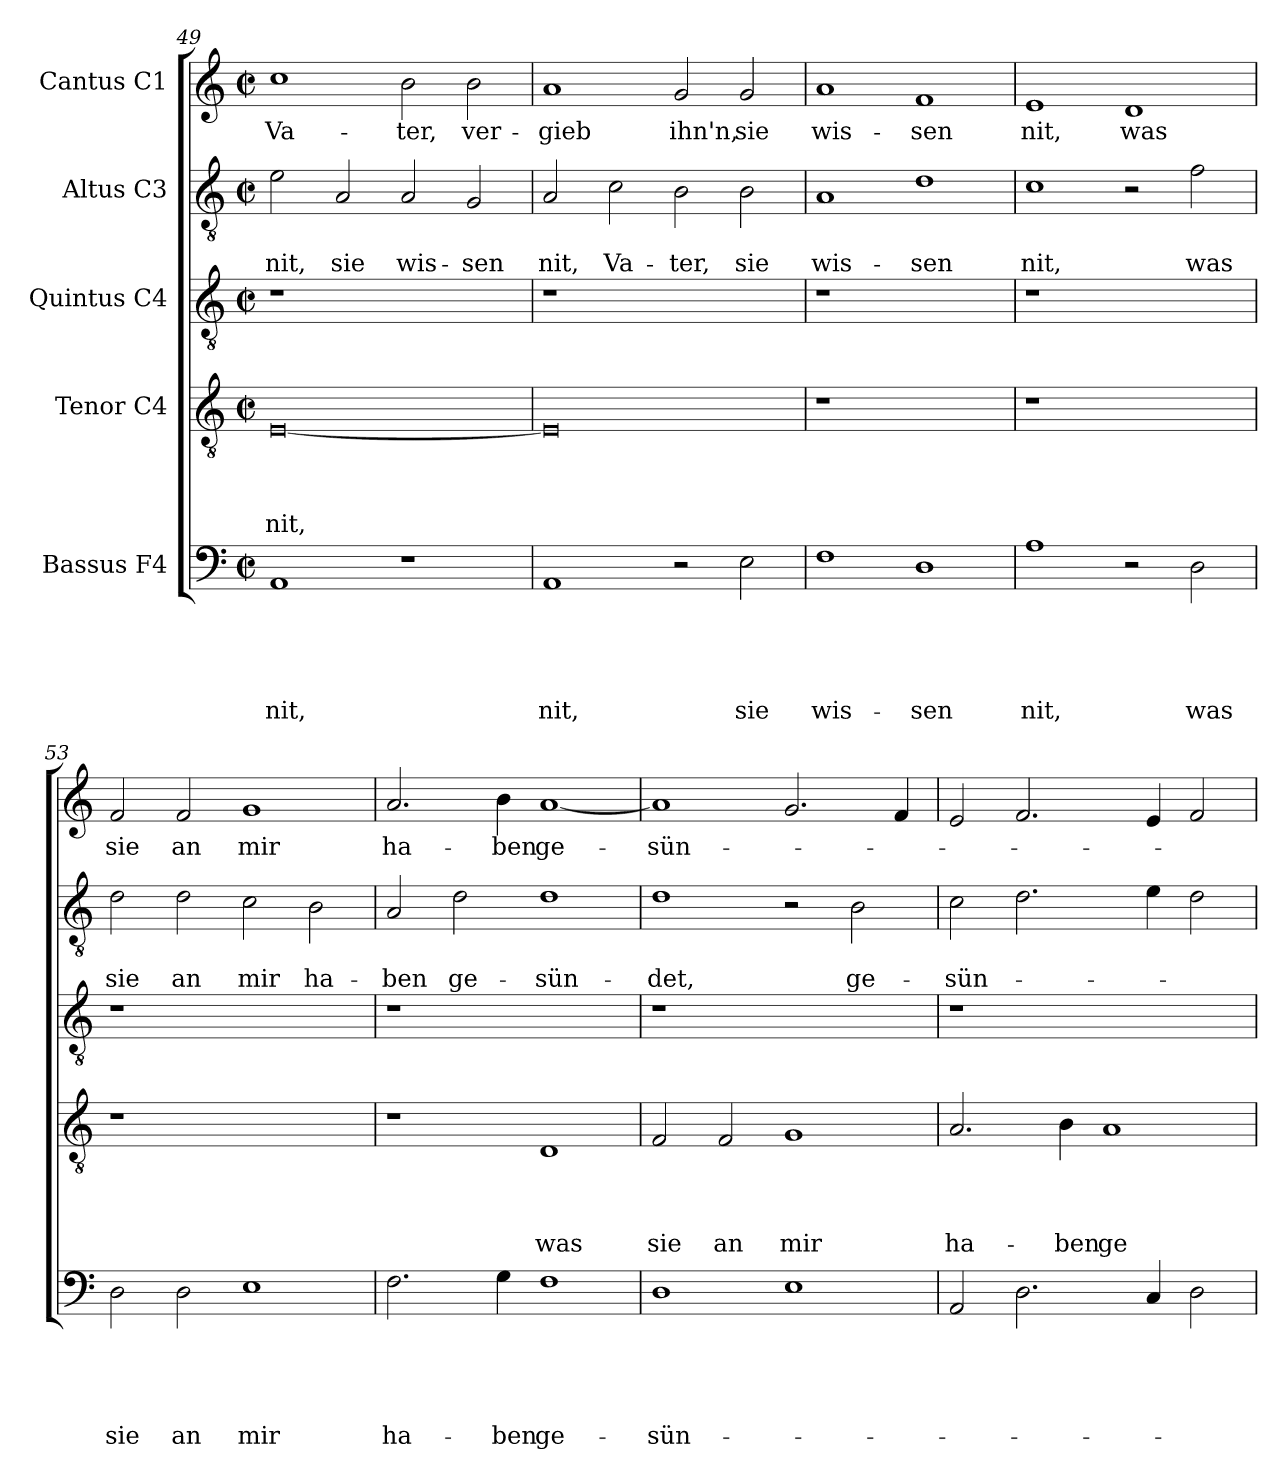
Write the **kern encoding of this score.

**kern	**text	**text	**text	**text	**text	**kern	**text	**text	**text	**text	**kern	**kern	**text	**text	**kern	**text
*part5	*part5	*part5	*part5	*part5	*part5	*part4	*part4	*part4	*part4	*part4	*part3	*part2	*part2	*part2	*part1	*part1
*staff5	*staff5	*staff5	*staff5	*staff5	*staff5	*staff4	*staff4	*staff4	*staff4	*staff4	*staff3	*staff2	*staff2	*staff2	*staff1	*staff1
*I"Bassus F4	*	*	*	*	*	*I"Tenor C4	*	*	*	*	*I"Quintus C4	*I"Altus C3	*	*	*I"Cantus C1	*
*clefF4	*	*	*	*	*	*clefGv2	*	*	*	*	*clefGv2	*clefGv2	*	*	*clefG2	*
*k[]	*	*	*	*	*	*k[]	*	*	*	*	*k[]	*k[]	*	*	*k[]	*
*C:	*	*	*	*	*	*C:	*	*	*	*	*C:	*C:	*	*	*C:	*
*M2/2	*	*	*	*	*	*M2/2	*	*	*	*	*M2/2	*M2/2	*	*	*M2/2	*
*met(c|)	*	*	*	*	*	*met(c|)	*	*	*	*	*met(c|)	*met(c|)	*	*	*met(c|)	*
=49	=49	=49	=49	=49	=49	=49	=49	=49	=49	=49	=49	=49	=49	=49	=49	=49
1AA	.	.	.	.	nit,	[0E	.	.	.	nit,	1r	2e\	.	nit,	1cc	Va-
.	.	.	.	.	.	.	.	.	.	.	.	2A/	.	sie	.	.
1r	.	.	.	.	.	.	.	.	.	.	1ryy	2A/	.	wis-	2b\	-ter,
.	.	.	.	.	.	.	.	.	.	.	.	2G/	.	-sen	2b\	ver-
=50	=50	=50	=50	=50	=50	=50	=50	=50	=50	=50	=50	=50	=50	=50	=50	=50
1AA	.	.	.	.	nit,	0E]	.	.	.	.	1r	2A/	.	nit,	1a	-gieb
.	.	.	.	.	.	.	.	.	.	.	.	2c\	.	Va-	.	.
2r	.	.	.	.	.	.	.	.	.	.	1ryy	2B\	.	-ter,	2g/	ihn'n,
2E\	.	.	.	.	sie	.	.	.	.	.	.	2B\	.	sie	2g/	sie
=51	=51	=51	=51	=51	=51	=51	=51	=51	=51	=51	=51	=51	=51	=51	=51	=51
1F	.	.	.	.	wis-	1r	.	.	.	.	1r	1A	.	wis-	1a	wis-
1D	.	.	.	.	-sen	1ryy	.	.	.	.	1ryy	1d	.	-sen	1f	-sen
=52	=52	=52	=52	=52	=52	=52	=52	=52	=52	=52	=52	=52	=52	=52	=52	=52
1A	.	.	.	.	nit,	1r	.	.	.	.	1r	1c	.	nit,	1e	nit,
2r	.	.	.	.	.	1ryy	.	.	.	.	1ryy	2r	.	.	1d	was
2D\	.	.	.	.	was	.	.	.	.	.	.	2f\	.	was	.	.
=53	=53	=53	=53	=53	=53	=53	=53	=53	=53	=53	=53	=53	=53	=53	=53	=53
2D\	.	.	.	.	sie	1r	.	.	.	.	1r	2d\	.	sie	2f/	sie
2D\	.	.	.	.	an	.	.	.	.	.	.	2d\	.	an	2f/	an
1E	.	.	.	.	mir	1ryy	.	.	.	.	1ryy	2c\	.	mir	1g	mir
.	.	.	.	.	.	.	.	.	.	.	.	2B\	.	ha-	.	.
!!LO:LB:g=z
=54	=54	=54	=54	=54	=54	=54	=54	=54	=54	=54	=54	=54	=54	=54	=54	=54
2.F\	.	.	.	.	ha-	1r	.	.	.	.	1r	2A/	.	-ben	2.a/	ha-
.	.	.	.	.	.	.	.	.	.	.	.	2d\	.	ge-	.	.
4G\	.	.	.	.	-ben	.	.	.	.	.	.	.	.	.	4b\	-ben
1F	.	.	.	.	ge-	1D	.	.	.	was	1ryy	1d	.	-sün-	[1a	ge-
=55	=55	=55	=55	=55	=55	=55	=55	=55	=55	=55	=55	=55	=55	=55	=55	=55
1D	.	.	.	.	-sün-	2F/	.	.	.	sie	1r	1d	.	-det,	1a]	-sün-
.	.	.	.	.	.	2F/	.	.	.	an	.	.	.	.	.	.
1E	.	.	.	.	.	1G	.	.	.	mir	1ryy	2r	.	.	2.g/	.
.	.	.	.	.	.	.	.	.	.	.	.	2B\	.	ge-	.	.
.	.	.	.	.	.	.	.	.	.	.	.	.	.	.	4f/	.
=56	=56	=56	=56	=56	=56	=56	=56	=56	=56	=56	=56	=56	=56	=56	=56	=56
2AA/	.	.	.	.	.	2.A/	.	.	.	ha-	1r	2c\	.	-sün-	2e/	.
2.D\	.	.	.	.	.	.	.	.	.	.	.	2.d\	.	.	2.f/	.
.	.	.	.	.	.	4B\	.	.	.	-ben	.	.	.	.	.	.
.	.	.	.	.	.	1A	.	.	.	ge-	1ryy	.	.	.	.	.
4C/	.	.	.	.	.	.	.	.	.	.	.	4e\	.	.	4e/	.
2D\	.	.	.	.	.	.	.	.	.	.	.	2d\	.	.	2f/	.
=	=	=	=	=	=	=	=	=	=	=	=	=	=	=	=	=
*-	*-	*-	*-	*-	*-	*-	*-	*-	*-	*-	*-	*-	*-	*-	*-	*-
